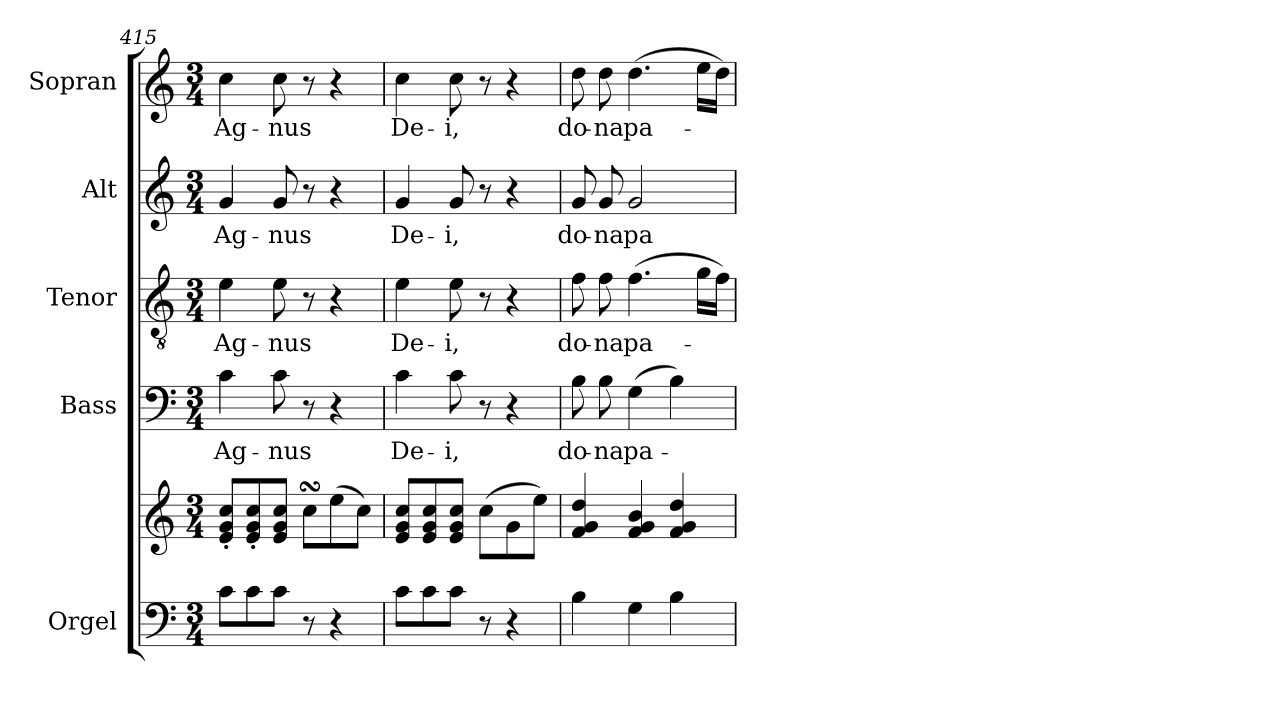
**kern	**kern	**kern	**text	**kern	**text	**kern	**text	**kern	**text
*part5	*part5	*part4	*part4	*part3	*part3	*part2	*part2	*part1	*part1
*staff6	*staff5	*staff4	*staff4	*staff3	*staff3	*staff2	*staff2	*staff1	*staff1
*I"Orgel	*	*I"Bass	*	*I"Tenor	*	*I"Alt	*	*I"Sopran	*
*I'Org.	*	*I'B.	*	*I'T.	*	*I'A.	*	*I'S.	*
*clefF4	*clefG2	*clefF4	*	*clefGv2	*	*clefG2	*	*clefG2	*
*k[]	*k[]	*k[]	*	*k[]	*	*k[]	*	*k[]	*
*C:	*C:	*C:	*	*C:	*	*C:	*	*C:	*
*M3/4	*M3/4	*M3/4	*	*M3/4	*	*M3/4	*	*M3/4	*
=415	=415	=415	=415	=415	=415	=415	=415	=415	=415
!	!	!	!LO:LY:b	!	!LO:LY:b	!	!LO:LY:b	!	!LO:LY:b
8c\L	8e/'< 8g/'< 8cc/'<L	4c\	Ag-	4e\	Ag-	4g/	Ag-	4cc\	Ag-
8c\	8e/'< 8g/'< 8cc/'<	.	.	.	.	.	.	.	.
!	!	!	!LO:LY:b	!	!LO:LY:b	!	!LO:LY:b	!	!LO:LY:b
8c\J	8e/ 8g/ 8cc/J	8c\	-nus	8e\	-nus	8g/	-nus	8cc\	-nus
8r	8ccsSSs\L	8r	.	8r	.	8r	.	8r	.
4r	(>8ee\	4r	.	4r	.	4r	.	4r	.
.	8cc\J)	.	.	.	.	.	.	.	.
!!LO:LB:g=z
=416	=416	=416	=416	=416	=416	=416	=416	=416	=416
!	!	!	!LO:LY:b	!	!LO:LY:b	!	!LO:LY:b	!	!LO:LY:b
8c\L	8e/ 8g/ 8cc/L	4c\	De-	4e\	De-	4g/	De-	4cc\	De-
8c\	8e/ 8g/ 8cc/	.	.	.	.	.	.	.	.
!	!	!	!LO:LY:b	!	!LO:LY:b	!	!LO:LY:b	!	!LO:LY:b
8c\J	8e/ 8g/ 8cc/J	8c\	-i,	8e\	-i,	8g/	-i,	8cc\	-i,
8r	(>8cc\L	8r	.	8r	.	8r	.	8r	.
4r	8g\	4r	.	4r	.	4r	.	4r	.
.	8ee\J)	.	.	.	.	.	.	.	.
=417	=417	=417	=417	=417	=417	=417	=417	=417	=417
!	!	!	!LO:LY:b	!	!LO:LY:b	!	!LO:LY:b	!	!LO:LY:b
4B\	4f/ 4g/ 4dd/	8B\	do-	8f\	do-	8g/	do-	8dd\	do-
!	!	!	!LO:LY:b	!	!LO:LY:b	!	!LO:LY:b	!	!LO:LY:b
.	.	8B\	-na	8f\	-na	8g/	-na	8dd\	-na
!	!	!	!LO:LY:b	!	!LO:LY:b	!	!LO:LY:b	!	!LO:LY:b
4G\	4f/ 4g/ 4b/	(>4G\	pa-	(>4.f\	pa-	2g/	pa-	(>4.dd\	pa-
4B\	4f/ 4g/ 4dd/	4B\)	.	.	.	.	.	.	.
.	.	.	.	16g\LL	.	.	.	16ee\LL	.
.	.	.	.	16f\JJ)	.	.	.	16dd\JJ)	.
=	=	=	=	=	=	=	=	=	=
*-	*-	*-	*-	*-	*-	*-	*-	*-	*-
